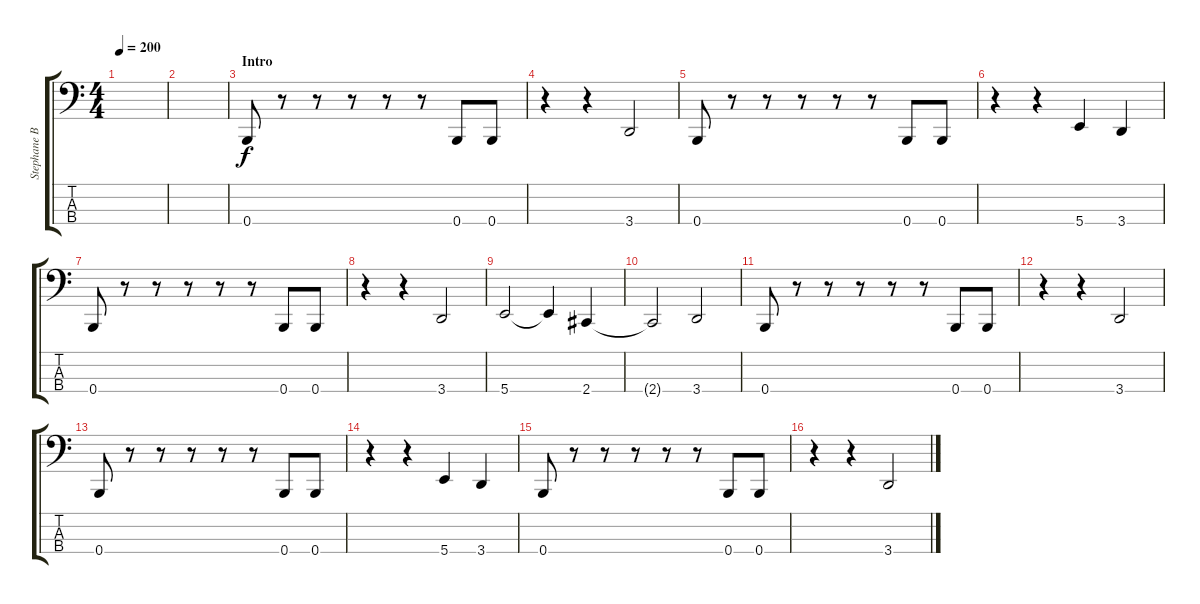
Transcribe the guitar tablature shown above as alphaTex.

\track ("Stephane Barbe" "Stephane B") {instrument electricbasspick}
\staff {score tabs}
\tuning (D2 A1 E1 B0) {hide}
\ts (4 4)
\tempo 200
\clef f4
\ks c
|
|
\section ("" "Intro")
0.4.8 r.8 r.8 r.8 r.8 r.8 0.4.8 0.4.8 |
r.4 r.4 3.4.2 |
0.4.8 r.8 r.8 r.8 r.8 r.8 0.4.8 0.4.8 |
r.4 r.4 5.4.4 3.4.4 |
0.4.8 r.8 r.8 r.8 r.8 r.8 0.4.8 0.4.8 |
r.4 r.4 3.4.2 |
5.4.2 5.4{t}.4 2.4.4 |
2.4{t}.2 3.4.2 |
\section ("" "")
0.4.8 r.8 r.8 r.8 r.8 r.8 0.4.8 0.4.8 |
r.4 r.4 3.4.2 |
0.4.8 r.8 r.8 r.8 r.8 r.8 0.4.8 0.4.8 |
r.4 r.4 5.4.4 3.4.4 |
0.4.8 r.8 r.8 r.8 r.8 r.8 0.4.8 0.4.8 |
r.4 r.4 3.4.2
